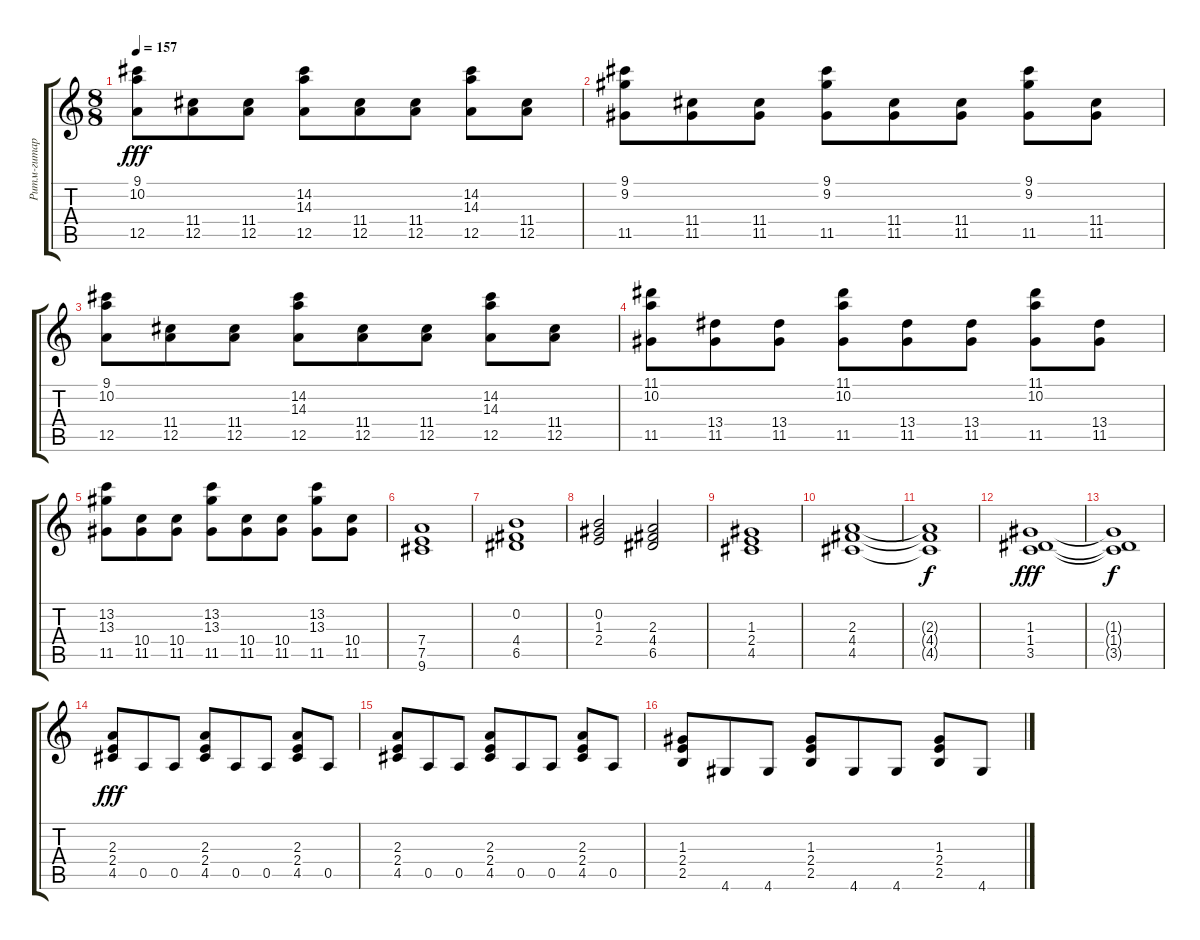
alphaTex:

\track ("Ритм-гитара" "Ритм-гитар") {instrument distortionguitar}
\staff {score tabs}
\tuning (E4 B3 G3 D3 A2 E2) {hide}
\ts (8 8)
\tempo 157
\clef g2
\ks c
(9.1 10.2 12.5).8{dy fff} (11.4 12.5).8 (11.4 12.5).8 (14.2 14.3 12.5).8 (11.4 12.5).8 (11.4 12.5).8 (14.2 14.3 12.5).8 (11.4 12.5).8 |
(9.1 9.2 11.5).8 (11.4 11.5).8 (11.4 11.5).8 (9.1 9.2 11.5).8 (11.4 11.5).8 (11.4 11.5).8 (9.1 9.2 11.5).8 (11.4 11.5).8 |
(9.1 10.2 12.5).8 (11.4 12.5).8 (11.4 12.5).8 (14.2 14.3 12.5).8 (11.4 12.5).8 (11.4 12.5).8 (14.2 14.3 12.5).8 (11.4 12.5).8 |
(11.1 10.2 11.5).8 (13.4 11.5).8 (13.4 11.5).8 (11.1 10.2 11.5).8 (13.4 11.5).8 (13.4 11.5).8 (11.1 10.2 11.5).8 (13.4 11.5).8 |
(13.2 13.3 11.5).8 (10.4 11.5).8 (10.4 11.5).8 (13.2 13.3 11.5).8 (10.4 11.5).8 (10.4 11.5).8 (13.2 13.3 11.5).8 (10.4 11.5).8 |
(7.4 7.5 9.6).1 |
(0.2 4.4 6.5).1 |
(0.2 1.3 2.4).2 (2.3 4.4 6.5).2 |
(1.3 2.4 4.5).1 |
(2.3 4.4 4.5).1 |
(2.3{t} 4.4{t} 4.5{t}).1{dy f} |
(1.3 1.4 3.5).1{dy fff} |
(1.3{t} 1.4{t} 3.5{t}).1{dy f} |
(2.3 2.4 4.5).8{dy fff} 0.5.8 0.5.8 (2.3 2.4 4.5).8 0.5.8 0.5.8 (2.3 2.4 4.5).8 0.5.8 |
(2.3 2.4 4.5).8 0.5.8 0.5.8 (2.3 2.4 4.5).8 0.5.8 0.5.8 (2.3 2.4 4.5).8 0.5.8 |
(1.3 2.4 2.5).8 4.6.8 4.6.8 (1.3 2.4 2.5).8 4.6.8 4.6.8 (1.3 2.4 2.5).8 4.6.8
